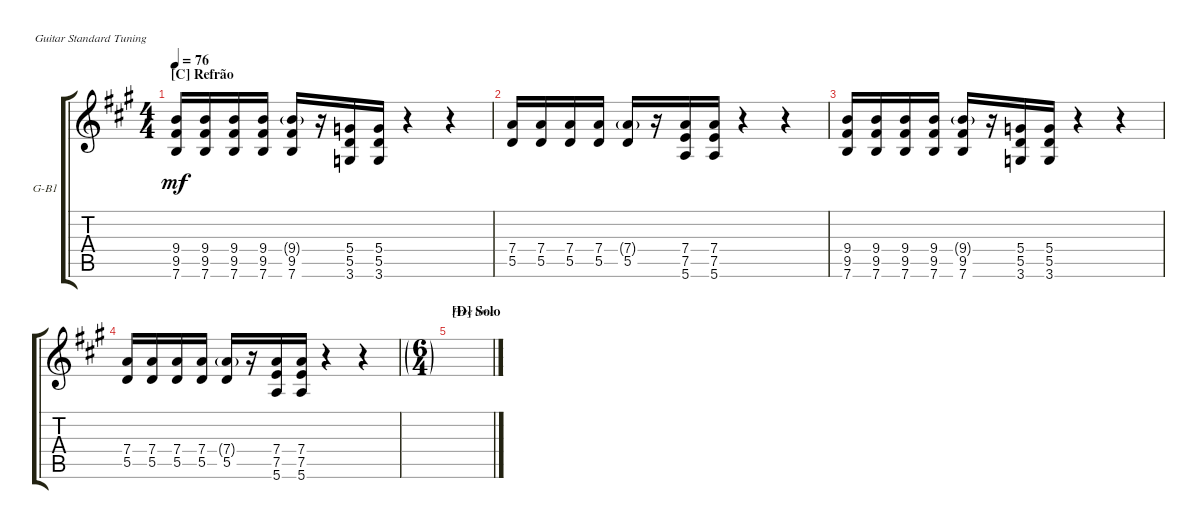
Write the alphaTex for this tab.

\defaultSystemsLayout 4
\bracketExtendMode groupsimilarinstruments
\firstSystemTrackNameOrientation horizontal
\otherSystemsTrackNameOrientation horizontal
\track ("Guitar Base" "G-B1") {instrument acousticguitarsteel}
\staff {score tabs}
\tuning (E4 B3 G3 D3 A2 E2)
\ts (4 4)
\section ("C" "Refrão")
\tempo 76
\clef g2
\scale
1.07062
\ks a
(7.6 9.5 9.4).16{dy mf} (7.6 9.5 9.4).16 (7.6 9.5 9.4).16 (7.6 9.5 9.4).16 (9.4{g} 9.5 7.6).16 r.16 (3.6 5.5 5.4).16 (3.6 5.5 5.4).16 r.4 r.4 |
\scale
0.929382 (5.5 7.4).16 (5.5 7.4).16 (5.5 7.4).16 (5.5 7.4).16 (7.4{g} 5.5).16 r.16 (5.6 7.5 7.4).16 (5.6 7.5 7.4).16 r.4 r.4 |
\scale
1.07062 (7.6 9.5 9.4).16 (7.6 9.5 9.4).16 (7.6 9.5 9.4).16 (7.6 9.5 9.4).16 (9.4{g} 9.5 7.6).16 r.16 (3.6 5.5 5.4).16 (3.6 5.5 5.4).16 r.4 r.4 |
\scale
0.929382 (5.5 7.4).16 (5.5 7.4).16 (5.5 7.4).16 (5.5 7.4).16 (7.4{g} 5.5).16 r.16 (5.6 7.5 7.4).16 (5.6 7.5 7.4).16 r.4 r.4 |
\ts (6 4)
\ft
\section ("D" "Solo")
\scale
1.07062 |
\scale
1.10088 |
\scale
0.899117 |
\scale
1.07062 |
\scale
0.929382 |
\scale
1.07062 |
\scale
0.929382 |
\scale
1.07062 |
\scale
0.929382 |
\scale
1.07062 |
\scale
0.929382 |
\scale
1.07062
